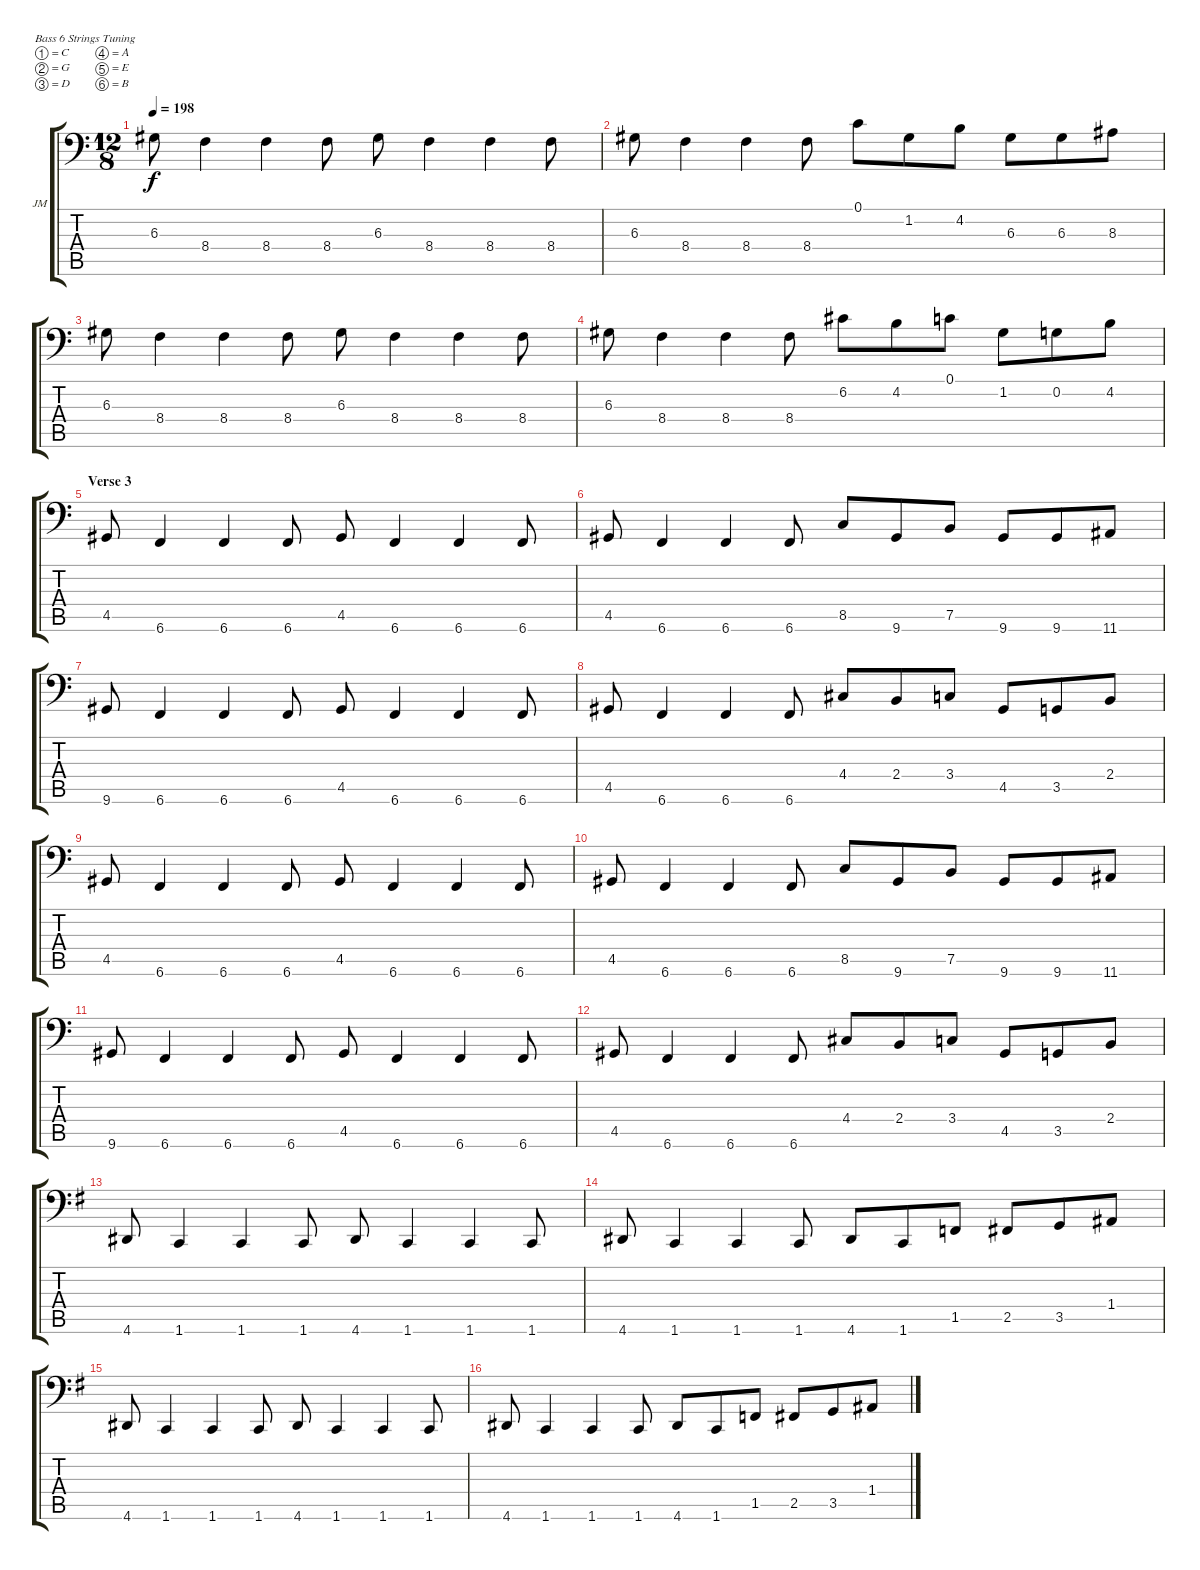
\defaultSystemsLayout 4
\bracketExtendMode groupsimilarinstruments
\firstSystemTrackNameOrientation horizontal
\otherSystemsTrackNameOrientation horizontal
\track ("John Myung " "JM") {instrument electricbassfinger}
\staff {score tabs}
\tuning (C3 G2 D2 A1 E1 B0)
\ts (12 8)
\tempo 198
\clef f4
\ks aminor
6.3.8{dy f} 8.4.4 8.4.4 8.4.8 6.3.8 8.4.4 8.4.4 8.4.8 |
6.3.8 8.4.4 8.4.4 8.4.8 0.1.8 1.2.8 4.2.8 6.3.8 6.3.8 8.3.8 |
6.3.8 8.4.4 8.4.4 8.4.8 6.3.8 8.4.4 8.4.4 8.4.8 |
6.3.8 8.4.4 8.4.4 8.4.8 6.2.8 4.2.8 0.1.8 1.2.8 0.2.8 4.2.8 |
\section ("" "Verse 3")
4.5.8 6.6.4 6.6.4 6.6.8 4.5.8 6.6.4 6.6.4 6.6.8 |
4.5.8 6.6.4 6.6.4 6.6.8 8.5.8 9.6.8 7.5.8 9.6.8 9.6.8 11.6.8 |
9.6.8 6.6.4 6.6.4 6.6.8 4.5.8 6.6.4 6.6.4 6.6.8 |
4.5.8 6.6.4 6.6.4 6.6.8 4.4.8 2.4.8 3.4.8 4.5.8 3.5.8 2.4.8 |
4.5.8 6.6.4 6.6.4 6.6.8 4.5.8 6.6.4 6.6.4 6.6.8 |
4.5.8 6.6.4 6.6.4 6.6.8 8.5.8 9.6.8 7.5.8 9.6.8 9.6.8 11.6.8 |
9.6.8 6.6.4 6.6.4 6.6.8 4.5.8 6.6.4 6.6.4 6.6.8 |
4.5.8 6.6.4 6.6.4 6.6.8 4.4.8 2.4.8 3.4.8 4.5.8 3.5.8 2.4.8 |
\ks g
4.6.8 1.6.4 1.6.4 1.6.8 4.6.8 1.6.4 1.6.4 1.6.8 |
4.6.8 1.6.4 1.6.4 1.6.8 4.6.8 1.6.8 1.5.8 2.5.8 3.5.8 1.4.8 |
4.6.8 1.6.4 1.6.4 1.6.8 4.6.8 1.6.4 1.6.4 1.6.8 |
4.6.8 1.6.4 1.6.4 1.6.8 4.6.8 1.6.8 1.5.8 2.5.8 3.5.8 1.4.8
